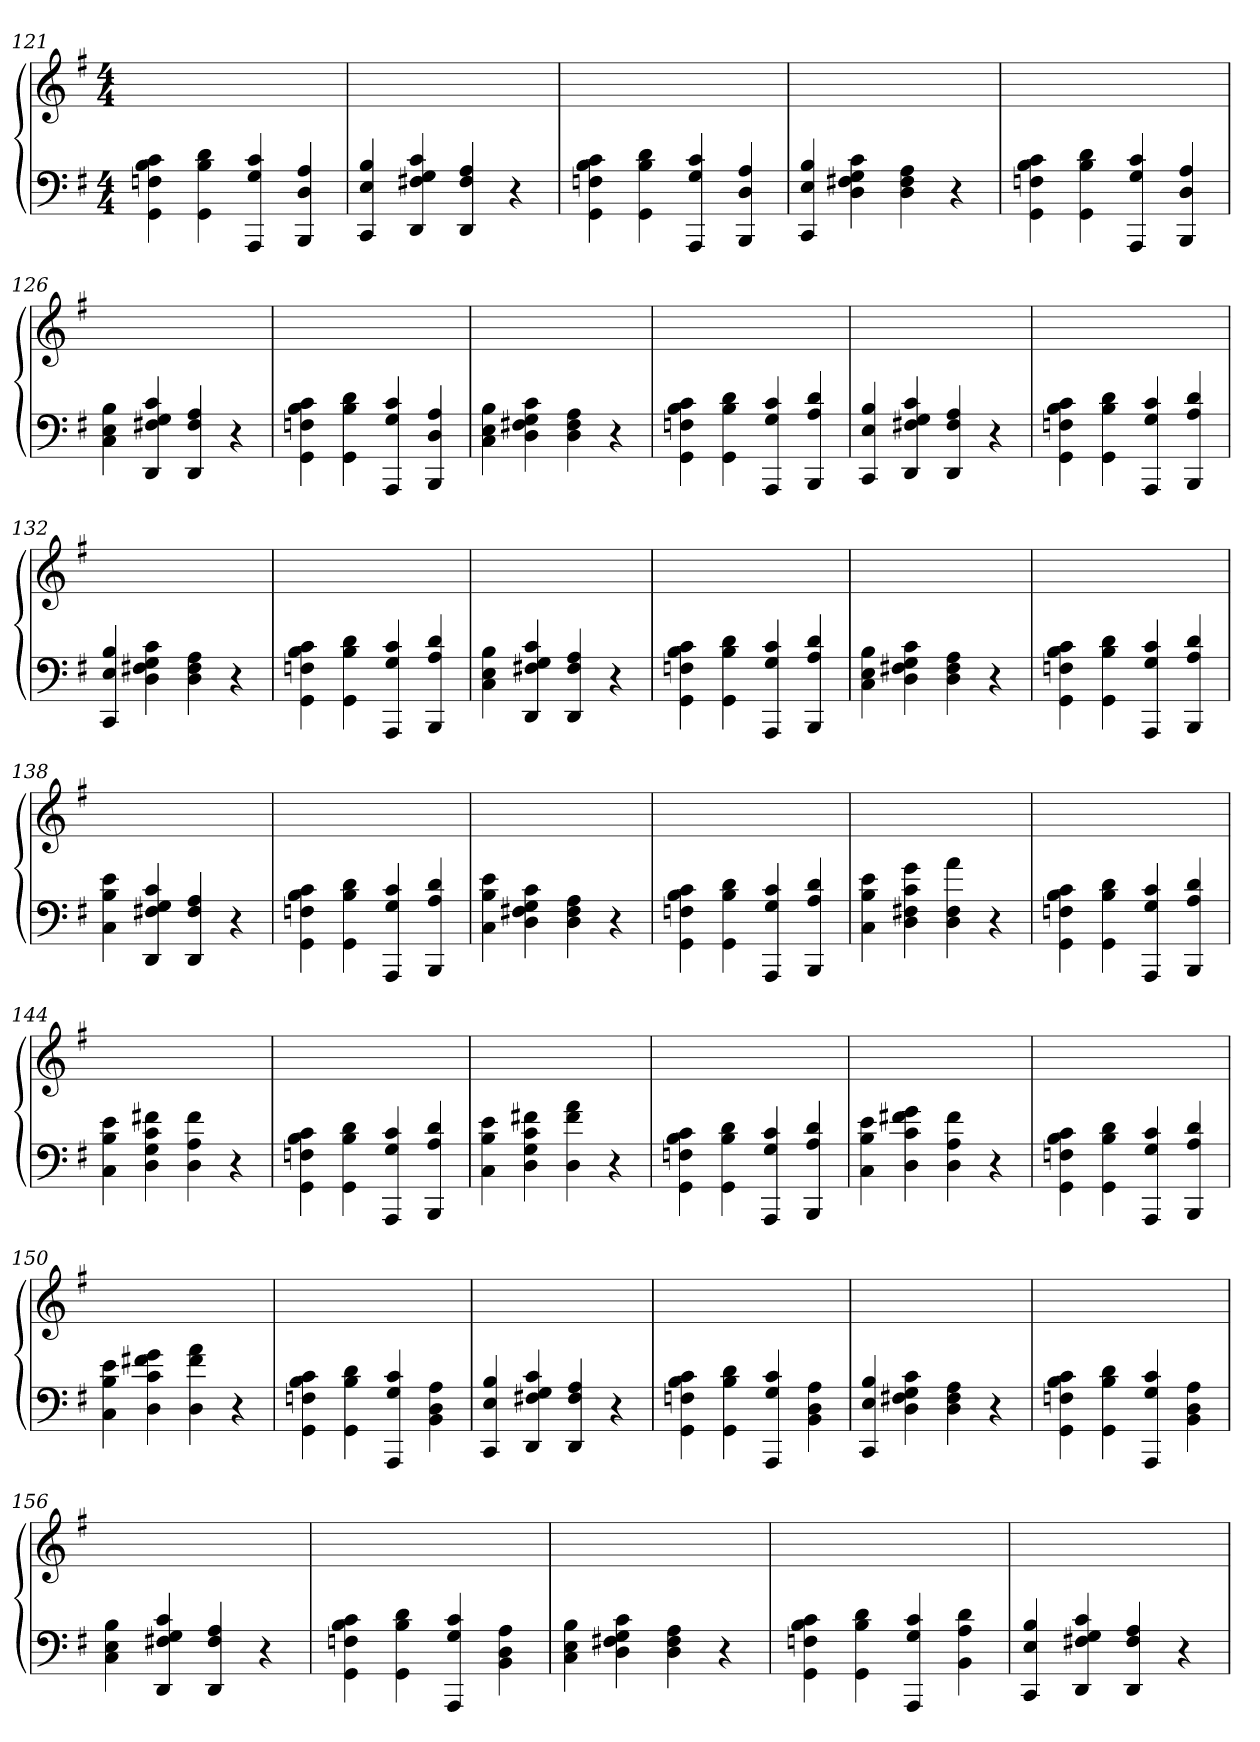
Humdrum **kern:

**kern	**kern
*part2	*part1
*staff2	*staff1
*clefF4	*clefG2
*k[f#]	*k[f#]
*G:	*G:
*M4/4	*M4/4
=121	=121
4GG 4Fn 4B 4c	1ryy
4GG 4B 4d	.
4AAA 4G 4c	.
4BBB 4D 4A	.
=122	=122
4CC 4E 4B	1ryy
4DD 4F#X 4G 4c	.
4DD 4F# 4A	.
4r	.
=123	=123
4GG 4Fn 4B 4c	1ryy
4GG 4B 4d	.
4AAA 4G 4c	.
4BBB 4D 4A	.
=124	=124
4CC 4E 4B	1ryy
4D 4F#X 4G 4c	.
4D 4F# 4A	.
4r	.
=125	=125
4GG 4Fn 4B 4c	1ryy
4GG 4B 4d	.
4AAA 4G 4c	.
4BBB 4D 4A	.
=126	=126
4C 4E 4B	1ryy
4DD 4F#X 4G 4c	.
4DD 4F# 4A	.
4r	.
=127	=127
4GG 4Fn 4B 4c	1ryy
4GG 4B 4d	.
4AAA 4G 4c	.
4BBB 4D 4A	.
=128	=128
4C 4E 4B	1ryy
4D 4F#X 4G 4c	.
4D 4F# 4A	.
4r	.
=129	=129
4GG 4Fn 4B 4c	1ryy
4GG 4B 4d	.
4AAA 4G 4c	.
4BBB 4A 4d	.
=130	=130
4CC 4E 4B	1ryy
4DD 4F#X 4G 4c	.
4DD 4F# 4A	.
4r	.
=131	=131
4GG 4Fn 4B 4c	1ryy
4GG 4B 4d	.
4AAA 4G 4c	.
4BBB 4A 4d	.
=132	=132
4CC 4E 4B	1ryy
4D 4F#X 4G 4c	.
4D 4F# 4A	.
4r	.
=133	=133
4GG 4Fn 4B 4c	1ryy
4GG 4B 4d	.
4AAA 4G 4c	.
4BBB 4A 4d	.
=134	=134
4C 4E 4B	1ryy
4DD 4F#X 4G 4c	.
4DD 4F# 4A	.
4r	.
=135	=135
4GG 4Fn 4B 4c	1ryy
4GG 4B 4d	.
4AAA 4G 4c	.
4BBB 4A 4d	.
=136	=136
4C 4E 4B	1ryy
4D 4F#X 4G 4c	.
4D 4F# 4A	.
4r	.
=137	=137
4GG 4Fn 4B 4c	1ryy
4GG 4B 4d	.
4AAA 4G 4c	.
4BBB 4A 4d	.
=138	=138
4C 4B 4e	1ryy
4DD 4F#X 4G 4c	.
4DD 4F# 4A	.
4r	.
=139	=139
4GG 4Fn 4B 4c	1ryy
4GG 4B 4d	.
4AAA 4G 4c	.
4BBB 4A 4d	.
=140	=140
4C 4B 4e	1ryy
4D 4F#X 4G 4c	.
4D 4F# 4A	.
4r	.
=141	=141
4GG 4Fn 4B 4c	1ryy
4GG 4B 4d	.
4AAA 4G 4c	.
4BBB 4A 4d	.
=142	=142
4C 4B 4e	1ryy
4D 4F#X 4c 4g	.
4D 4F# 4a	.
4r	.
=143	=143
4GG 4Fn 4B 4c	1ryy
4GG 4B 4d	.
4AAA 4G 4c	.
4BBB 4A 4d	.
=144	=144
4C 4B 4e	1ryy
4D 4G 4c 4f#X	.
4D 4A 4f#	.
4r	.
=145	=145
4GG 4Fn 4B 4c	1ryy
4GG 4B 4d	.
4AAA 4G 4c	.
4BBB 4A 4d	.
=146	=146
4C 4B 4e	1ryy
4D 4G 4c 4f#X	.
4D 4f# 4a	.
4r	.
=147	=147
4GG 4Fn 4B 4c	1ryy
4GG 4B 4d	.
4AAA 4G 4c	.
4BBB 4A 4d	.
=148	=148
4C 4B 4e	1ryy
4D 4c 4f#X 4g	.
4D 4A 4f#	.
4r	.
=149	=149
4GG 4Fn 4B 4c	1ryy
4GG 4B 4d	.
4AAA 4G 4c	.
4BBB 4A 4d	.
=150	=150
4C 4B 4e	1ryy
4D 4c 4f#X 4g	.
4D 4f# 4a	.
4r	.
=151	=151
4GG 4Fn 4B 4c	1ryy
4GG 4B 4d	.
4AAA 4G 4c	.
4BB 4D 4A	.
=152	=152
4CC 4E 4B	1ryy
4DD 4F#X 4G 4c	.
4DD 4F# 4A	.
4r	.
=153	=153
4GG 4Fn 4B 4c	1ryy
4GG 4B 4d	.
4AAA 4G 4c	.
4BB 4D 4A	.
=154	=154
4CC 4E 4B	1ryy
4D 4F#X 4G 4c	.
4D 4F# 4A	.
4r	.
=155	=155
4GG 4Fn 4B 4c	1ryy
4GG 4B 4d	.
4AAA 4G 4c	.
4BB 4D 4A	.
=156	=156
4C 4E 4B	1ryy
4DD 4F#X 4G 4c	.
4DD 4F# 4A	.
4r	.
=157	=157
4GG 4Fn 4B 4c	1ryy
4GG 4B 4d	.
4AAA 4G 4c	.
4BB 4D 4A	.
=158	=158
4C 4E 4B	1ryy
4D 4F#X 4G 4c	.
4D 4F# 4A	.
4r	.
=159	=159
4GG 4Fn 4B 4c	1ryy
4GG 4B 4d	.
4AAA 4G 4c	.
4BB 4A 4d	.
=160	=160
4CC 4E 4B	1ryy
4DD 4F#X 4G 4c	.
4DD 4F# 4A	.
4r	.
=	=
*-	*-
